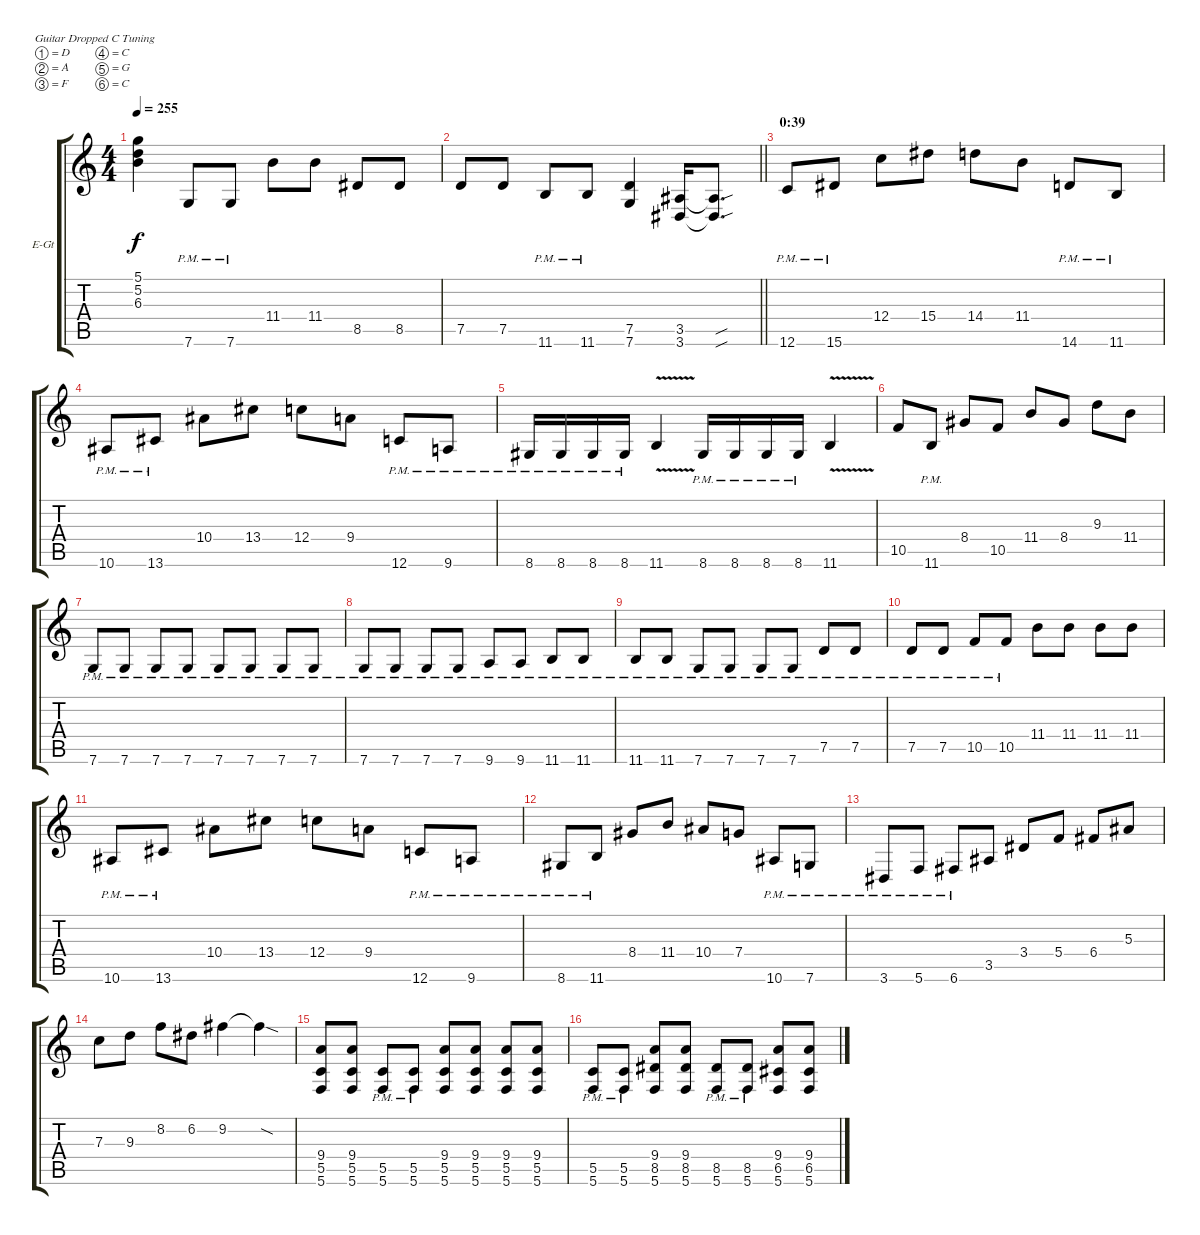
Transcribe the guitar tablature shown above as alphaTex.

\bracketExtendMode groupsimilarinstruments
\firstSystemTrackNameOrientation horizontal
\otherSystemsTrackNameOrientation horizontal
\track ("Left Guitar" "E-Gt") {instrument distortionguitar}
\staff {score tabs}
\tuning (D4 A3 F3 C3 G2 C2)
\ts (4 4)
\tempo 255
\clef g2
\ks c
(5.1{t} 5.2{t} 6.3{t}).4{dy f} 7.6{pm}.8 7.6{pm}.8 11.4.8 11.4.8 8.5.8 8.5.8 |
\barLineRight lightlight
7.5.8 7.5.8 11.6{pm}.8 11.6{pm}.8 (7.5 7.6).4 (3.5 3.6).16 (3.5{sou t} 3.6{sou t}).8{d} |
\section ("" "0:39")
12.6{pm}.8 15.6{pm}.8 12.4.8 15.4.8 14.4.8 11.4.8 14.6{pm}.8 11.6{pm}.8 |
10.6{pm}.8 13.6{pm}.8 10.4.8 13.4.8 12.4.8 9.4.8 12.6{pm}.8 9.6{pm}.8 |
8.6{pm}.16 8.6{pm}.16 8.6{pm}.16 8.6{pm}.16 11.6{v}.4 8.6{pm}.16 8.6{pm}.16 8.6{pm}.16 8.6{pm}.16 11.6{v}.4 |
10.5.8 11.6{pm}.8 8.4.8 10.5.8 11.4.8 8.4.8 9.3.8 11.4.8 |
7.6{pm}.8 7.6{pm}.8 7.6{pm}.8 7.6{pm}.8 7.6{pm}.8 7.6{pm}.8 7.6{pm}.8 7.6{pm}.8 |
7.6{pm}.8 7.6{pm}.8 7.6{pm}.8 7.6{pm}.8 9.6{pm}.8 9.6{pm}.8 11.6{pm}.8 11.6{pm}.8 |
11.6{pm}.8 11.6{pm}.8 7.6{pm}.8 7.6{pm}.8 7.6{pm}.8 7.6{pm}.8 7.5{pm}.8 7.5{pm}.8 |
7.5{pm}.8 7.5{pm}.8 10.5{pm}.8 10.5{pm}.8 11.4.8 11.4.8 11.4.8 11.4.8 |
10.6{pm}.8 13.6{pm}.8 10.4.8 13.4.8 12.4.8 9.4.8 12.6{pm}.8 9.6{pm}.8 |
8.6{pm}.8 11.6{pm}.8 8.4.8 11.4.8 10.4.8 7.4.8 10.6{pm}.8 7.6{pm}.8 |
3.6{pm}.8 5.6{pm}.8 6.6{pm}.8 3.5.8 3.4.8 5.4.8 6.4.8 5.3.8 |
7.3.8 9.3.8 8.2.8 6.2.8 9.2.4 9.2{sod t}.4 |
(9.4 5.5 5.6).8 (9.4 5.5 5.6).8 (5.5{pm} 5.6{pm}).8 (5.5{pm} 5.6{pm}).8 (9.4 5.5 5.6).8 (9.4 5.5 5.6).8 (9.4 5.5 5.6).8 (9.4 5.5 5.6).8 |
(5.5{pm} 5.6{pm}).8 (5.5{pm} 5.6{pm}).8 (9.4 8.5 5.6).8 (9.4 8.5 5.6).8 (8.5{pm} 5.6{pm}).8 (8.5{pm} 5.6{pm}).8 (9.4 6.5 5.6).8 (9.4 6.5 5.6).8
